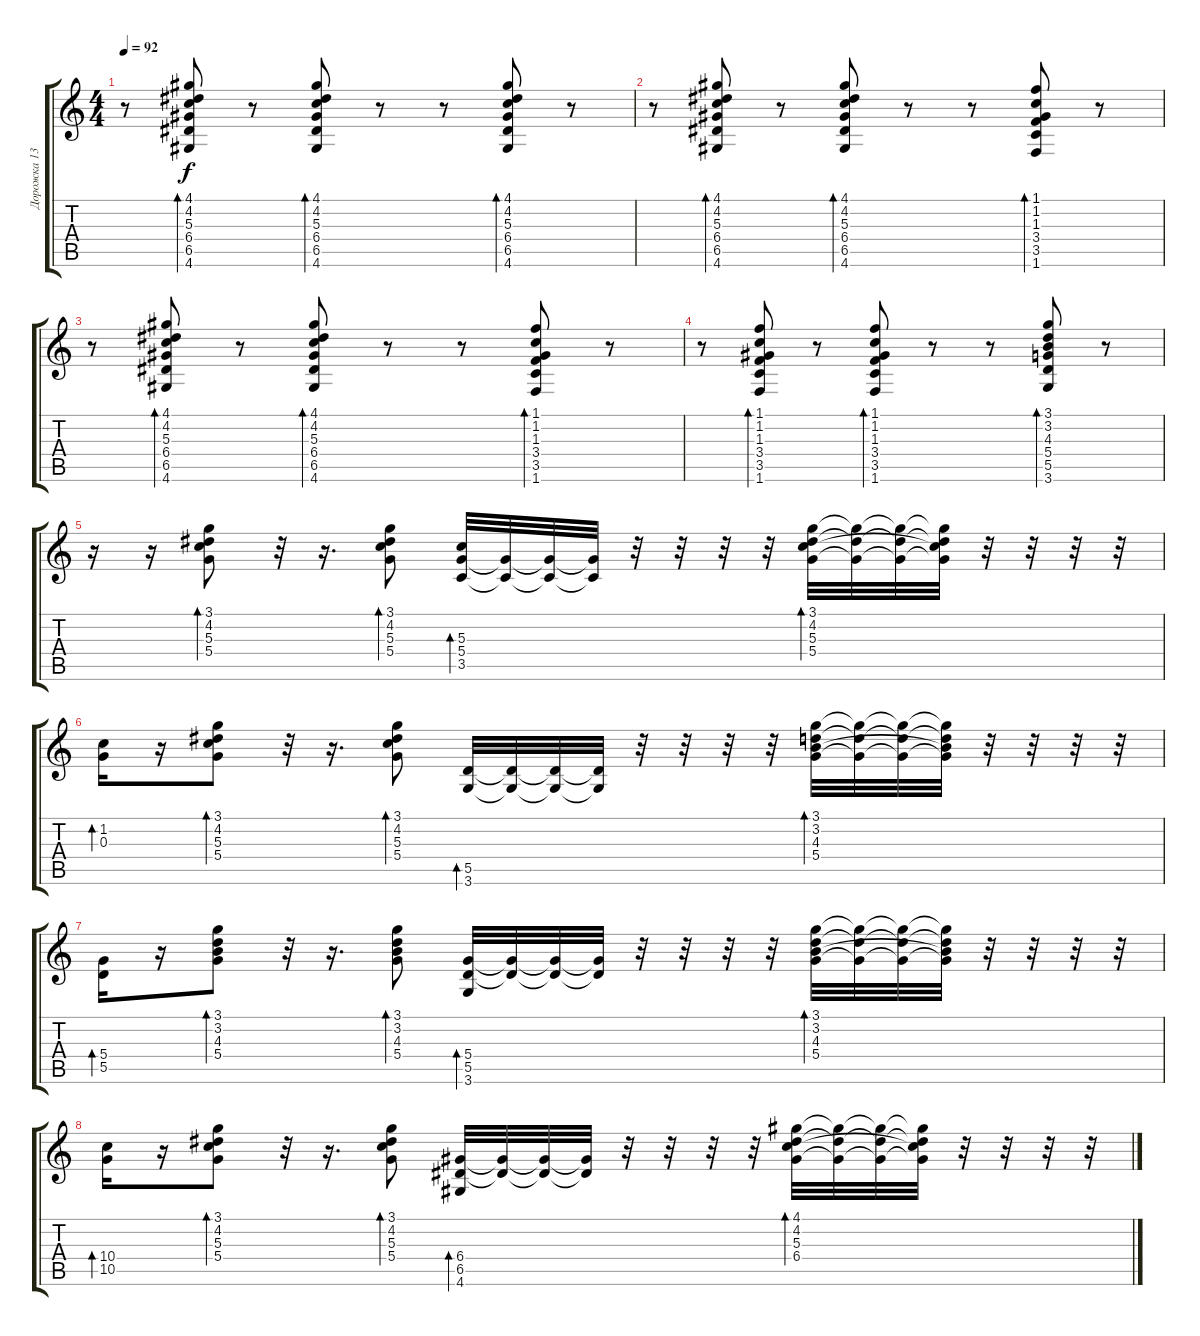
\track ("Дорожка 13" "Дорожка 13") {instrument electricguitarclean}
\staff {score tabs}
\tuning (E4 B3 G3 D3 A2 E2) {hide}
\ts (4 4)
\tempo 92
\clef g2
\ks c
r.8{dy f} (4.1 4.2 5.3 6.4 6.5 4.6).8{bd 60} r.8 (4.1 4.2 5.3 6.4 6.5 4.6).8{bd 60} r.8 r.8 (4.1 4.2 5.3 6.4 6.5 4.6).8{bd 60} r.8 |
r.8 (4.1 4.2 5.3 6.4 6.5 4.6).8{bd 60} r.8 (4.1 4.2 5.3 6.4 6.5 4.6).8{bd 60} r.8 r.8 (1.1 1.2 1.3 3.4 3.5 1.6).8{bd 60} r.8 |
r.8 (4.1 4.2 5.3 6.4 6.5 4.6).8{bd 60} r.8 (4.1 4.2 5.3 6.4 6.5 4.6).8{bd 60} r.8 r.8 (1.1 1.2 1.3 3.4 3.5 1.6).8{bd 60} r.8 |
r.8 (1.1 1.2 1.3 3.4 3.5 1.6).8{bd 60} r.8 (1.1 1.2 1.3 3.4 3.5 1.6).8{bd 60} r.8 r.8 (3.1 3.2 4.3 5.4 5.5 3.6).8{bd 60} r.8 |
r.16 r.16 (3.1 4.2 5.3 5.4).8{bd 120} r.32 r.16{d} (3.1 4.2 5.3 5.4).8{bd 120} (5.3 5.4 3.5).32{bd 120} (5.4{t} 3.5{t}).32 (5.4{t} 3.5{t}).32 (5.4{t} 3.5{t}).32 r.32 r.32 r.32 r.32 (3.1 4.2 5.3 5.4).32{bd 120} (3.1{t} 4.2{t} 5.4{t}).32 (3.1{t} 4.2{t} 5.4{t}).32 (3.1{t} 4.2{t} 5.3{t} 5.4{t}).32 r.32 r.32 r.32 r.32 |
(1.2 0.3).16{bd 480} r.16 (3.1 4.2 5.3 5.4).8{bd 120} r.32 r.16{d} (3.1 4.2 5.3 5.4).8{bd 120} (5.5 3.6).32{bd 120} (5.5{t} 3.6{t}).32 (5.5{t} 3.6{t}).32 (5.5{t} 3.6{t}).32 r.32 r.32 r.32 r.32 (3.1 3.2 4.3 5.4).32{bd 120} (3.1{t} 3.2{t} 5.4{t}).32 (3.1{t} 3.2{t} 5.4{t}).32 (3.1{t} 3.2{t} 4.3{t} 5.4{t}).32 r.32 r.32 r.32 r.32 |
(5.4 5.5).16{bd 480} r.16 (3.1 3.2 4.3 5.4).8{bd 120} r.32 r.16{d} (3.1 3.2 4.3 5.4).8{bd 120} (5.4 5.5 3.6).32{bd 120} (5.4{t} 5.5{t}).32 (5.4{t} 5.5{t}).32 (5.4{t} 5.5{t}).32 r.32 r.32 r.32 r.32 (3.1 3.2 4.3 5.4).32{bd 120} (3.1{t} 3.2{t} 5.4{t}).32 (3.1{t} 3.2{t} 5.4{t}).32 (3.1{t} 3.2{t} 4.3{t} 5.4{t}).32 r.32 r.32 r.32 r.32 |
(10.4 10.5).16{bd 480} r.16 (3.1 4.2 5.3 5.4).8{bd 120} r.32 r.16{d} (3.1 4.2 5.3 5.4).8{bd 120} (6.4 6.5 4.6).32{bd 120} (6.4{t} 6.5{t}).32 (6.4{t} 6.5{t}).32 (6.4{t} 6.5{t}).32 r.32 r.32 r.32 r.32 (4.1 4.2 5.3 6.4).32{bd 120} (4.1{t} 4.2{t} 6.4{t}).32 (4.1{t} 4.2{t} 6.4{t}).32 (4.1{t} 4.2{t} 5.3{t} 6.4{t}).32 r.32 r.32 r.32 r.32
